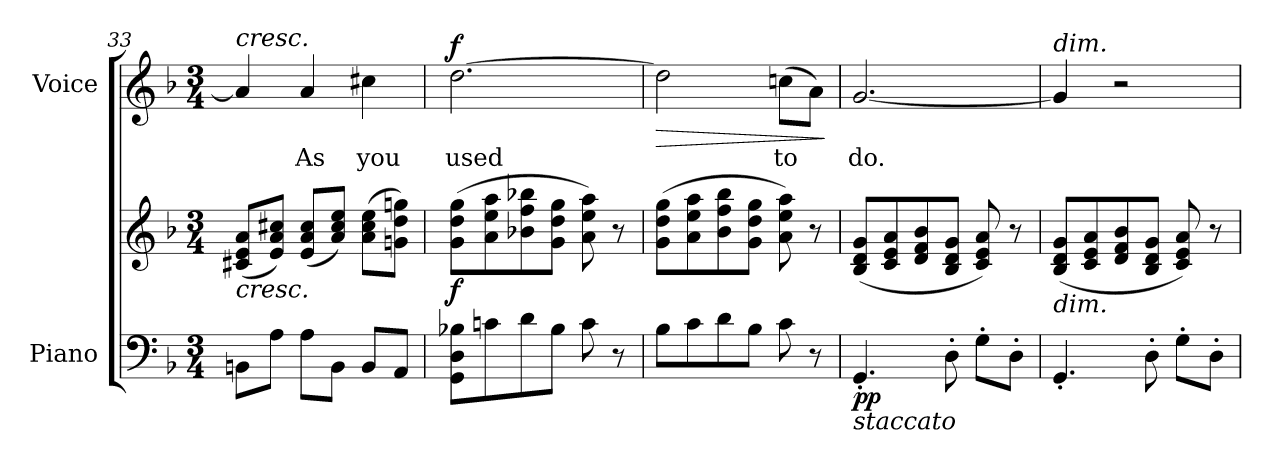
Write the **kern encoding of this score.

**kern	**kern	**dynam	**kern	**text	**dynam
*part2	*part2	*part2	*part1	*part1	*part1
*staff3	*staff2	*staff2/3	*staff1	*staff1	*staff1
*I"Piano	*	*	*I"Voice	*	*
*I'Pno	*	*	*	*	*
*clefF4	*clefG2	*	*clefG2	*	*
*k[b-]	*k[b-]	*	*k[b-]	*	*
*M3/4	*M3/4	*	*M3/4	*	*
=33	=33	=33	=33	=33	=33
!	!	!	!LO:TX:a:i:t=cresc.	!	!
!	!LO:TX:b:i:t=cresc.	!	!	!	!
8BBn\L	(<8c#X/ 8e/ 8a/L	.	4a/]	.	.
8A\J	8e/ 8a/ 8cc#X/J)	.	.	.	.
!	!	!	!	!LO:LY:b	!
8A\L	(<8e/ 8a/ 8cc#/L	.	4a/	As	.
8BB\J	8a/ 8cc#/ 8ee/J)	.	.	.	.
!	!	!	!	!LO:LY:b	!
8BB/L	(>8a\ 8cc#\ 8ee\L	.	4cc#X\	you	.
8AA/J	8gn\ 8dd\ 8ggn\J)	.	.	.	.
=34	=34	=34	=34	=34	=34
!	!	!LO:DY:b	!	!LO:LY:b	!LO:DY:a
8GG\ 8D\ 8B-X\L	(>8g\ 8dd\ 8gg\L	f	[2.dd\	used	f
8cn\	8a\ 8ee\ 8aa\	.	.	.	.
8d\	8b-X\ 8ff\ 8bb-X\	.	.	.	.
8B-\J	8g\ 8dd\ 8gg\J	.	.	.	.
8c\	8a\ 8ee\ 8aa\)	.	.	.	.
8r	8r	.	.	.	.
=35	=35	=35	=35	=35	=35
!	!	!	!	!	!LO:HP:b
8B-\L	(>8g\ 8dd\ 8gg\L	.	2dd\]	.	>
8c\	8a\ 8ee\ 8aa\	.	.	.	.
8d\	8b-\ 8ff\ 8bb-\	.	.	.	.
8B-\J	8g\ 8dd\ 8gg\J	.	.	.	.
!	!	!	!	!LO:LY:b	!
8c\	8a\ 8ee\ 8aa\)	.	(>8ccn\L	to	.
8r	8r	.	8a\J)	.	.
.	.	.	.	.	]
=36	=36	=36	=36	=36	=36
!LO:TX:b:i:t=staccato	!	!	!	!	!
!	!	!LO:DY:b=2	!	!LO:LY:b	!
!	!	!LO:DY:n=1:b	!	!	!
4.GG'/	(<8B-/ 8d/ 8g/L	p p	[2.g/	do.	.
.	8c/ 8e/ 8a/	.	.	.	.
.	8d/ 8f/ 8b-/	.	.	.	.
8D'\	8B-/ 8d/ 8g/J	.	.	.	.
8G'\L	8c/ 8e/ 8a/)	.	.	.	.
8D'\J	8r	.	.	.	.
!!LO:LB:g=z
=37	=37	=37	=37	=37	=37
!	!	!	!LO:TX:a:i:t=dim.	!	!
!	!LO:TX:b:i:t=dim.	!	!	!	!
4.GG'/	(<8B-/ 8d/ 8g/L	.	4g/]	.	.
.	8c/ 8e/ 8a/	.	.	.	.
.	8d/ 8f/ 8b-/	.	2r	.	.
8D'\	8B-/ 8d/ 8g/J	.	.	.	.
8G'\L	8c/ 8e/ 8a/)	.	.	.	.
8D'\J	8r	.	.	.	.
=	=	=	=	=	=
*-	*-	*-	*-	*-	*-
